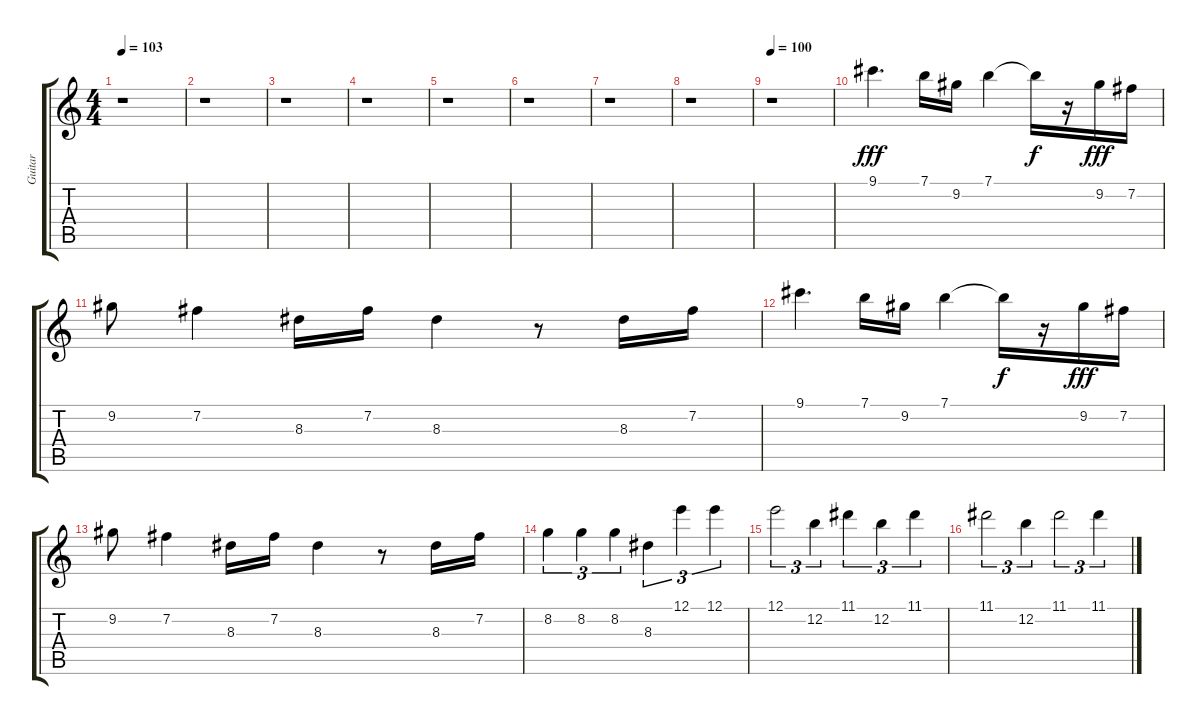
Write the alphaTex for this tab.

\track ("Guitar" "Guitar") {instrument distortionguitar}
\staff {score tabs}
\tuning (E4 B3 G3 D3 A2 E2) {hide}
\ts (4 4)
\tempo 103
\clef g2
\ks c
r.1{dy f} |
r.1 |
r.1 |
r.1 |
r.1 |
r.1 |
r.1 |
r.1 |
\tempo 100
r.1 |
9.1.4{d dy fff} 7.1.16 9.2.16 7.1.4 7.1{t}.16{dy f} r.16 9.2.16{dy fff} 7.2.16 |
9.2.8 7.2.4 8.3.16 7.2.16 8.3.4 r.8 8.3.16 7.2.16 |
9.1.4{d} 7.1.16 9.2.16 7.1.4 7.1{t}.16{dy f} r.16 9.2.16{dy fff} 7.2.16 |
9.2.8 7.2.4 8.3.16 7.2.16 8.3.4 r.8 8.3.16 7.2.16 |
8.2.4{tu (3 2)} 8.2.4{tu (3 2)} 8.2.4{tu (3 2)} 8.3.4{tu (3 2)} 12.1.4{tu (3 2)} 12.1.4{tu (3 2)} |
12.1.2{tu (3 2)} 12.2.4{tu (3 2)} 11.1.4{tu (3 2)} 12.2.4{tu (3 2)} 11.1.4{tu (3 2)} |
11.1.2{tu (3 2)} 12.2.4{tu (3 2)} 11.1.2{tu (3 2)} 11.1.4{tu (3 2)}
